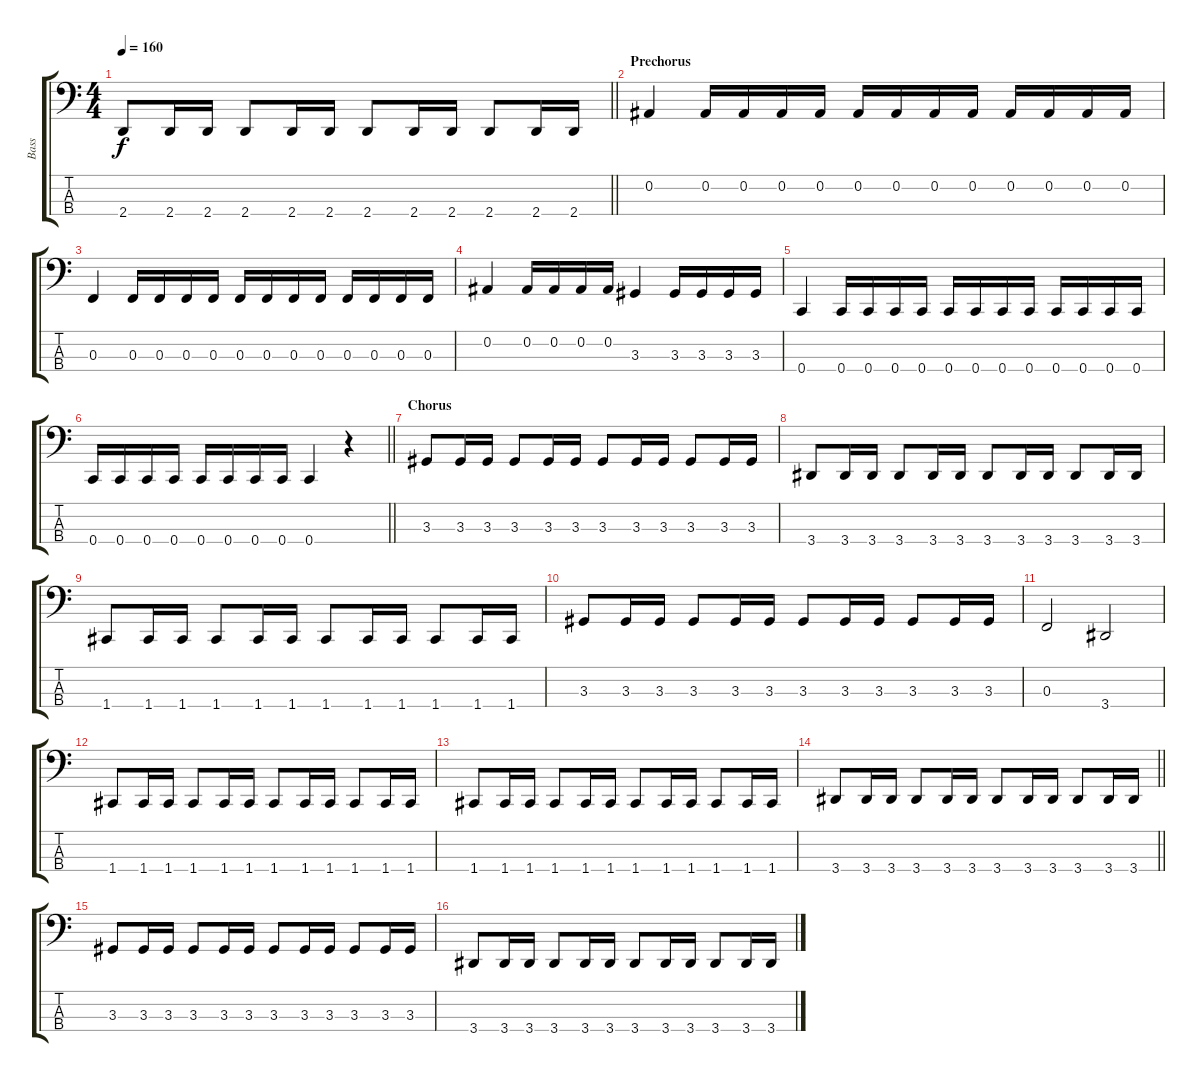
\track ("Bass" "Bass") {instrument electricbassfinger}
\staff {score tabs}
\tuning (Eb2 Bb1 F1 C1) {hide}
\ts (4 4)
\tempo 160
\clef f4
\barLineRight lightlight
\ks c
2.4.8{dy f} 2.4.16 2.4.16 2.4.8 2.4.16 2.4.16 2.4.8 2.4.16 2.4.16 2.4.8 2.4.16 2.4.16 |
\section ("" "Prechorus")
0.2.4 0.2.16 0.2.16 0.2.16 0.2.16 0.2.16 0.2.16 0.2.16 0.2.16 0.2.16 0.2.16 0.2.16 0.2.16 |
0.3.4 0.3.16 0.3.16 0.3.16 0.3.16 0.3.16 0.3.16 0.3.16 0.3.16 0.3.16 0.3.16 0.3.16 0.3.16 |
0.2.4 0.2.16 0.2.16 0.2.16 0.2.16 3.3.4 3.3.16 3.3.16 3.3.16 3.3.16 |
0.4.4 0.4.16 0.4.16 0.4.16 0.4.16 0.4.16 0.4.16 0.4.16 0.4.16 0.4.16 0.4.16 0.4.16 0.4.16 |
\barLineRight lightlight
0.4.16 0.4.16 0.4.16 0.4.16 0.4.16 0.4.16 0.4.16 0.4.16 0.4.4 r.4 |
\section ("" "Chorus")
3.3.8 3.3.16 3.3.16 3.3.8 3.3.16 3.3.16 3.3.8 3.3.16 3.3.16 3.3.8 3.3.16 3.3.16 |
3.4.8 3.4.16 3.4.16 3.4.8 3.4.16 3.4.16 3.4.8 3.4.16 3.4.16 3.4.8 3.4.16 3.4.16 |
1.4.8 1.4.16 1.4.16 1.4.8 1.4.16 1.4.16 1.4.8 1.4.16 1.4.16 1.4.8 1.4.16 1.4.16 |
3.3.8 3.3.16 3.3.16 3.3.8 3.3.16 3.3.16 3.3.8 3.3.16 3.3.16 3.3.8 3.3.16 3.3.16 |
0.3.2 3.4.2 |
1.4.8 1.4.16 1.4.16 1.4.8 1.4.16 1.4.16 1.4.8 1.4.16 1.4.16 1.4.8 1.4.16 1.4.16 |
1.4.8 1.4.16 1.4.16 1.4.8 1.4.16 1.4.16 1.4.8 1.4.16 1.4.16 1.4.8 1.4.16 1.4.16 |
\barLineRight lightlight
3.4.8 3.4.16 3.4.16 3.4.8 3.4.16 3.4.16 3.4.8 3.4.16 3.4.16 3.4.8 3.4.16 3.4.16 |
3.3.8 3.3.16 3.3.16 3.3.8 3.3.16 3.3.16 3.3.8 3.3.16 3.3.16 3.3.8 3.3.16 3.3.16 |
3.4.8 3.4.16 3.4.16 3.4.8 3.4.16 3.4.16 3.4.8 3.4.16 3.4.16 3.4.8 3.4.16 3.4.16
